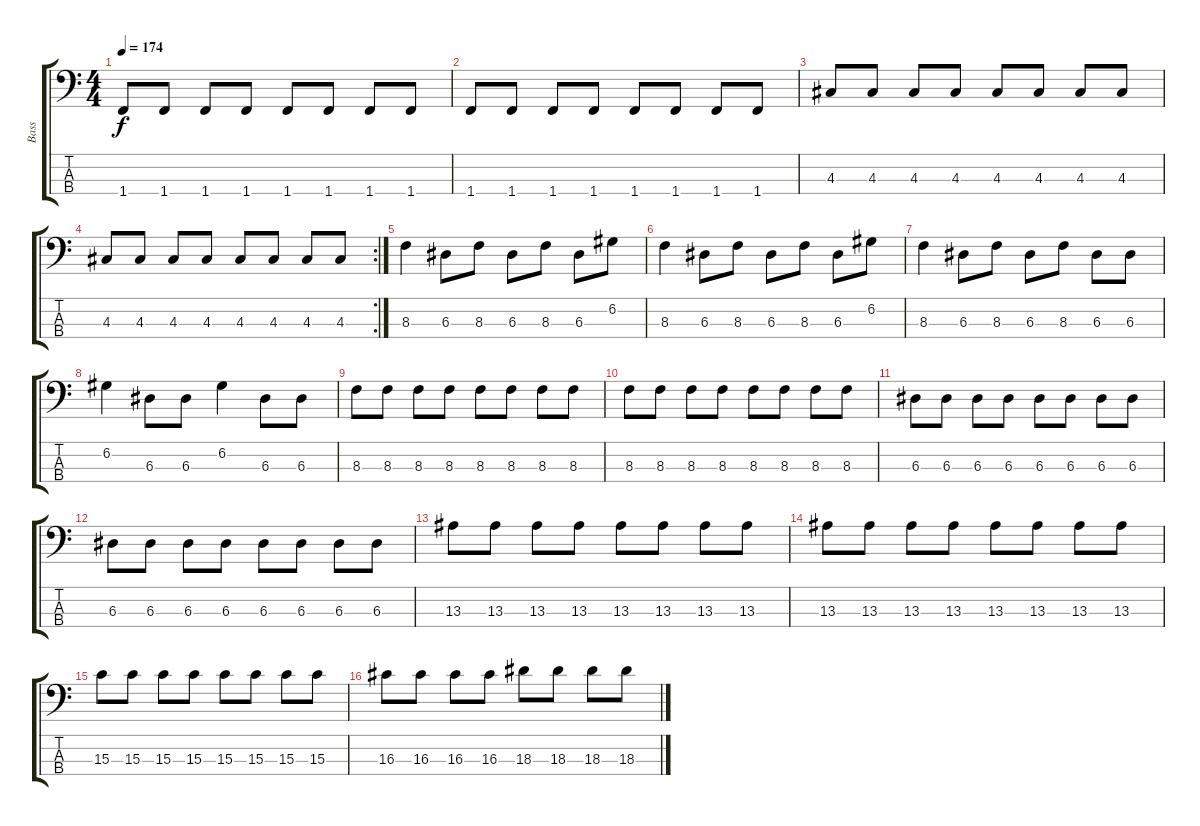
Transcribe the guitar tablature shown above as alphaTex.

\track ("Bass" "Bass") {instrument electricbassfinger}
\staff {score tabs}
\tuning (G2 D2 A1 E1) {hide}
\ts (4 4)
\tempo 174
\clef f4
\ks c
1.4.8{dy f} 1.4.8 1.4.8 1.4.8 1.4.8 1.4.8 1.4.8 1.4.8 |
1.4.8 1.4.8 1.4.8 1.4.8 1.4.8 1.4.8 1.4.8 1.4.8 |
4.3.8 4.3.8 4.3.8 4.3.8 4.3.8 4.3.8 4.3.8 4.3.8 |
\rc 2
4.3.8 4.3.8 4.3.8 4.3.8 4.3.8 4.3.8 4.3.8 4.3.8 |
8.3.4 6.3.8 8.3.8 6.3.8 8.3.8 6.3.8 6.2.8 |
8.3.4 6.3.8 8.3.8 6.3.8 8.3.8 6.3.8 6.2.8 |
8.3.4 6.3.8 8.3.8 6.3.8 8.3.8 6.3.8 6.3.8 |
6.2.4 6.3.8 6.3.8 6.2.4 6.3.8 6.3.8 |
8.3.8 8.3.8 8.3.8 8.3.8 8.3.8 8.3.8 8.3.8 8.3.8 |
8.3.8 8.3.8 8.3.8 8.3.8 8.3.8 8.3.8 8.3.8 8.3.8 |
6.3.8 6.3.8 6.3.8 6.3.8 6.3.8 6.3.8 6.3.8 6.3.8 |
6.3.8 6.3.8 6.3.8 6.3.8 6.3.8 6.3.8 6.3.8 6.3.8 |
13.3.8 13.3.8 13.3.8 13.3.8 13.3.8 13.3.8 13.3.8 13.3.8 |
13.3.8 13.3.8 13.3.8 13.3.8 13.3.8 13.3.8 13.3.8 13.3.8 |
15.3.8 15.3.8 15.3.8 15.3.8 15.3.8 15.3.8 15.3.8 15.3.8 |
16.3.8 16.3.8 16.3.8 16.3.8 18.3.8 18.3.8 18.3.8 18.3.8
